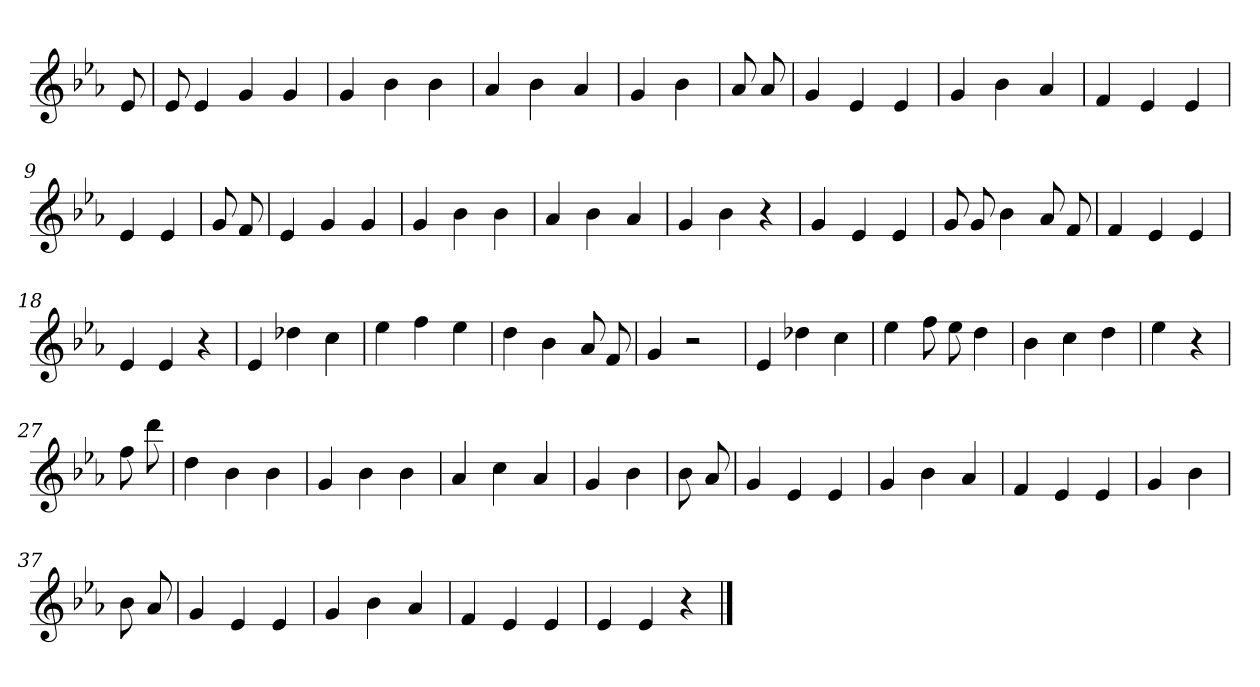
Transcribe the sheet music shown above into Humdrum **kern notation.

**kern
*part1
*staff1
*clefG2
*k[b-e-a-]
*E-:
=
8e-
=1
8e-
4e-
4g
4g
=2
4g
4b-
4b-
=3
4a-
4b-
4a-
=4
4g
4b-
=5
8a-
8a-
=6
4g
4e-
4e-
=7
4g
4b-
4a-
=8
4f
4e-
4e-
=9
4e-
4e-
=10
8g
8f
=11
4e-
4g
4g
=12
4g
4b-
4b-
=13
4a-
4b-
4a-
=14
4g
4b-
4r
=15
4g
4e-
4e-
=16
8g
8g
4b-
8a-
8f
=17
4f
4e-
4e-
=18
4e-
4e-
4r
=19
4e-
4dd-X
4cc
=20
4ee-
4ff
4ee-
=21
4dd
4b-
8a-
8f
=22
4g
2r
=23
4e-
4dd-X
4cc
=24
4ee-
8ff
8ee-
4dd
=25
4b-
4cc
4dd
=26
4ee-
4r
=27
8ff
8ddd
=28
4dd
4b-
4b-
=29
4g
4b-
4b-
=30
4a-
4cc
4a-
=31
4g
4b-
=32
8b-
8a-
=33
4g
4e-
4e-
=34
4g
4b-
4a-
=35
4f
4e-
4e-
=36
4g
4b-
=37
8b-
8a-
=38
4g
4e-
4e-
=39
4g
4b-
4a-
=40
4f
4e-
4e-
=41
4e-
4e-
4r
==
*-
